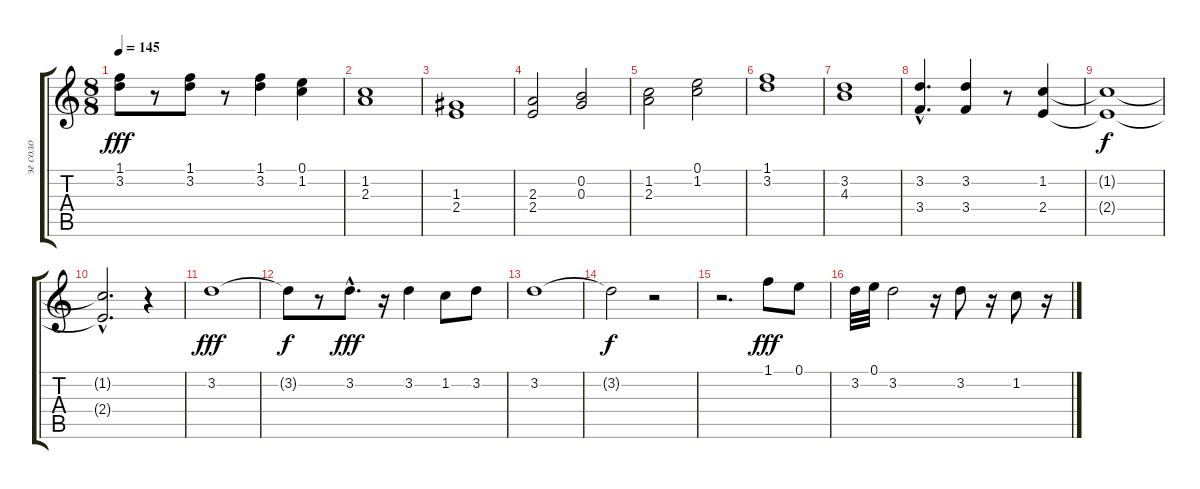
\track ("эг соло" "эг соло") {instrument overdrivenguitar}
\staff {score tabs}
\tuning (E4 B3 G3 D3 A2 E2) {hide}
\ts (8 8)
\tempo 145
\clef g2
\ks c
(1.1 3.2).8{dy fff} r.8 (1.1 3.2).8 r.8 (1.1 3.2).4 (0.1 1.2).4 |
(1.2 2.3).1 |
(1.3 2.4).1 |
(2.3 2.4).2 (0.2 0.3).2 |
(1.2 2.3).2 (0.1 1.2).2 |
(1.1 3.2).1 |
(3.2 4.3).1 |
(3.2{hac} 3.4{hac}).4{d} (3.2 3.4).4 r.8 (1.2 2.4).4 |
(1.2{t} 2.4{t}).1{dy f} |
(1.2{hac t} 2.4{hac t}).2{d} r.4 |
3.2.1{dy fff} |
3.2{t}.8{dy f} r.8 3.2{hac}.8{d dy fff} r.16 3.2.4 1.2.8 3.2.8 |
3.2.1 |
3.2{t}.2{dy f} r.2 |
r.2{d} 1.1.8{dy fff} 0.1.8 |
3.2.32 0.1.32 3.2.2 r.16 3.2.8 r.16 1.2.8 r.16
